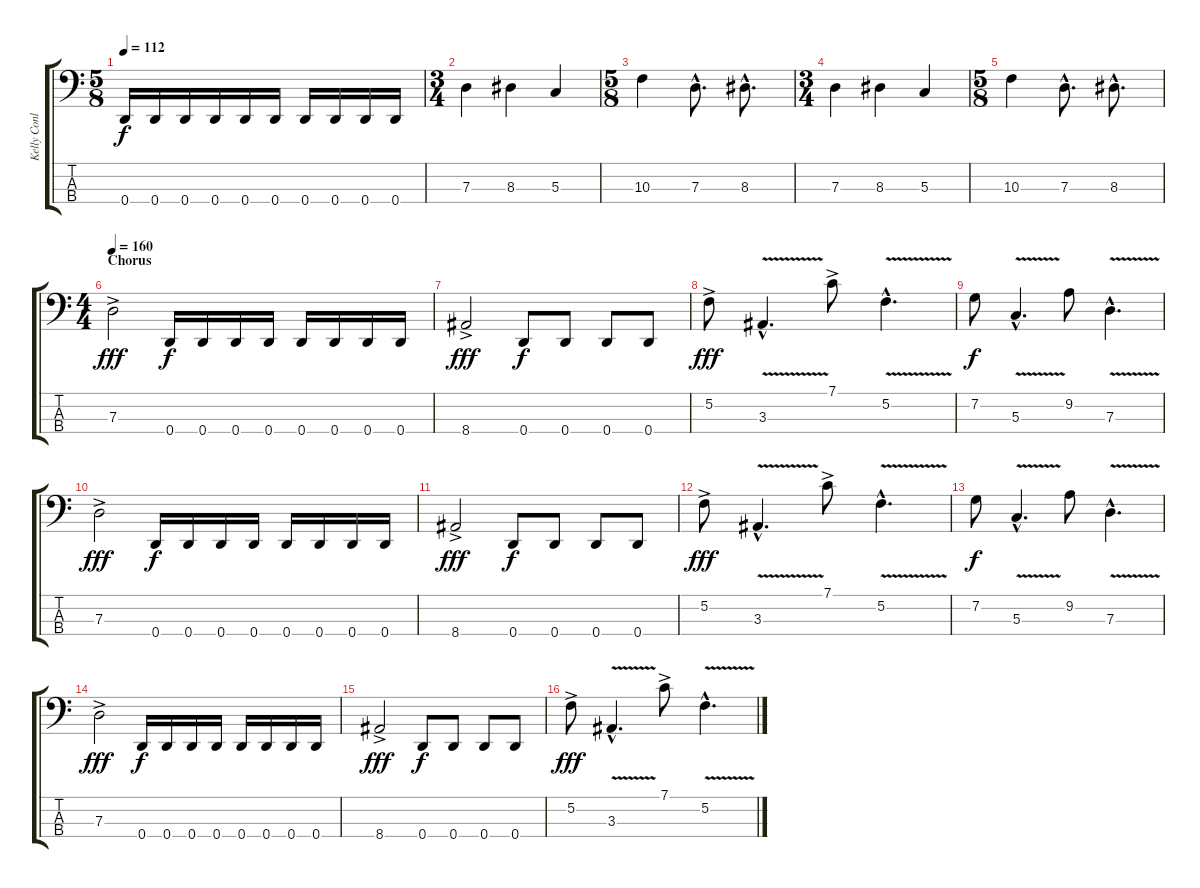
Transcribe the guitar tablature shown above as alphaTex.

\track ("Kelly Conlon" "Kelly Conl") {instrument electricbasspick}
\staff {score tabs}
\tuning (F2 C2 G1 D1) {hide}
\ts (5 8)
\tempo 112
\clef f4
\ks c
0.4.16{dy f} 0.4.16 0.4.16 0.4.16 0.4.16 0.4.16 0.4.16 0.4.16 0.4.16 0.4.16 |
\ts (3 4)
7.3.4 8.3.4 5.3.4 |
\ts (5 8)
10.3.4 7.3{hac}.8{d} 8.3{hac}.8{d} |
\ts (3 4)
7.3.4 8.3.4 5.3.4 |
\ts (5 8)
10.3.4 7.3{hac}.8{d} 8.3{hac}.8{d} |
\ts (4 4)
\section ("" "Chorus")
\tempo 160
7.3{ac}.2{dy fff} 0.4.16{dy f} 0.4.16 0.4.16 0.4.16 0.4.16 0.4.16 0.4.16 0.4.16 |
8.4{ac}.2{dy fff} 0.4.8{dy f} 0.4.8 0.4.8 0.4.8 |
5.2{ac}.8{dy fff} 3.3{v hac}.4{d} 7.1{ac}.8 5.2{v hac}.4{d} |
7.2.8{dy f} 5.3{v hac}.4{d} 9.2.8 7.3{v hac}.4{d} |
7.3{ac}.2{dy fff} 0.4.16{dy f} 0.4.16 0.4.16 0.4.16 0.4.16 0.4.16 0.4.16 0.4.16 |
8.4{ac}.2{dy fff} 0.4.8{dy f} 0.4.8 0.4.8 0.4.8 |
5.2{ac}.8{dy fff} 3.3{v hac}.4{d} 7.1{ac}.8 5.2{v hac}.4{d} |
7.2.8{dy f} 5.3{v hac}.4{d} 9.2.8 7.3{v hac}.4{d} |
7.3{ac}.2{dy fff} 0.4.16{dy f} 0.4.16 0.4.16 0.4.16 0.4.16 0.4.16 0.4.16 0.4.16 |
8.4{ac}.2{dy fff} 0.4.8{dy f} 0.4.8 0.4.8 0.4.8 |
5.2{ac}.8{dy fff} 3.3{v hac}.4{d} 7.1{ac}.8 5.2{v hac}.4{d}
